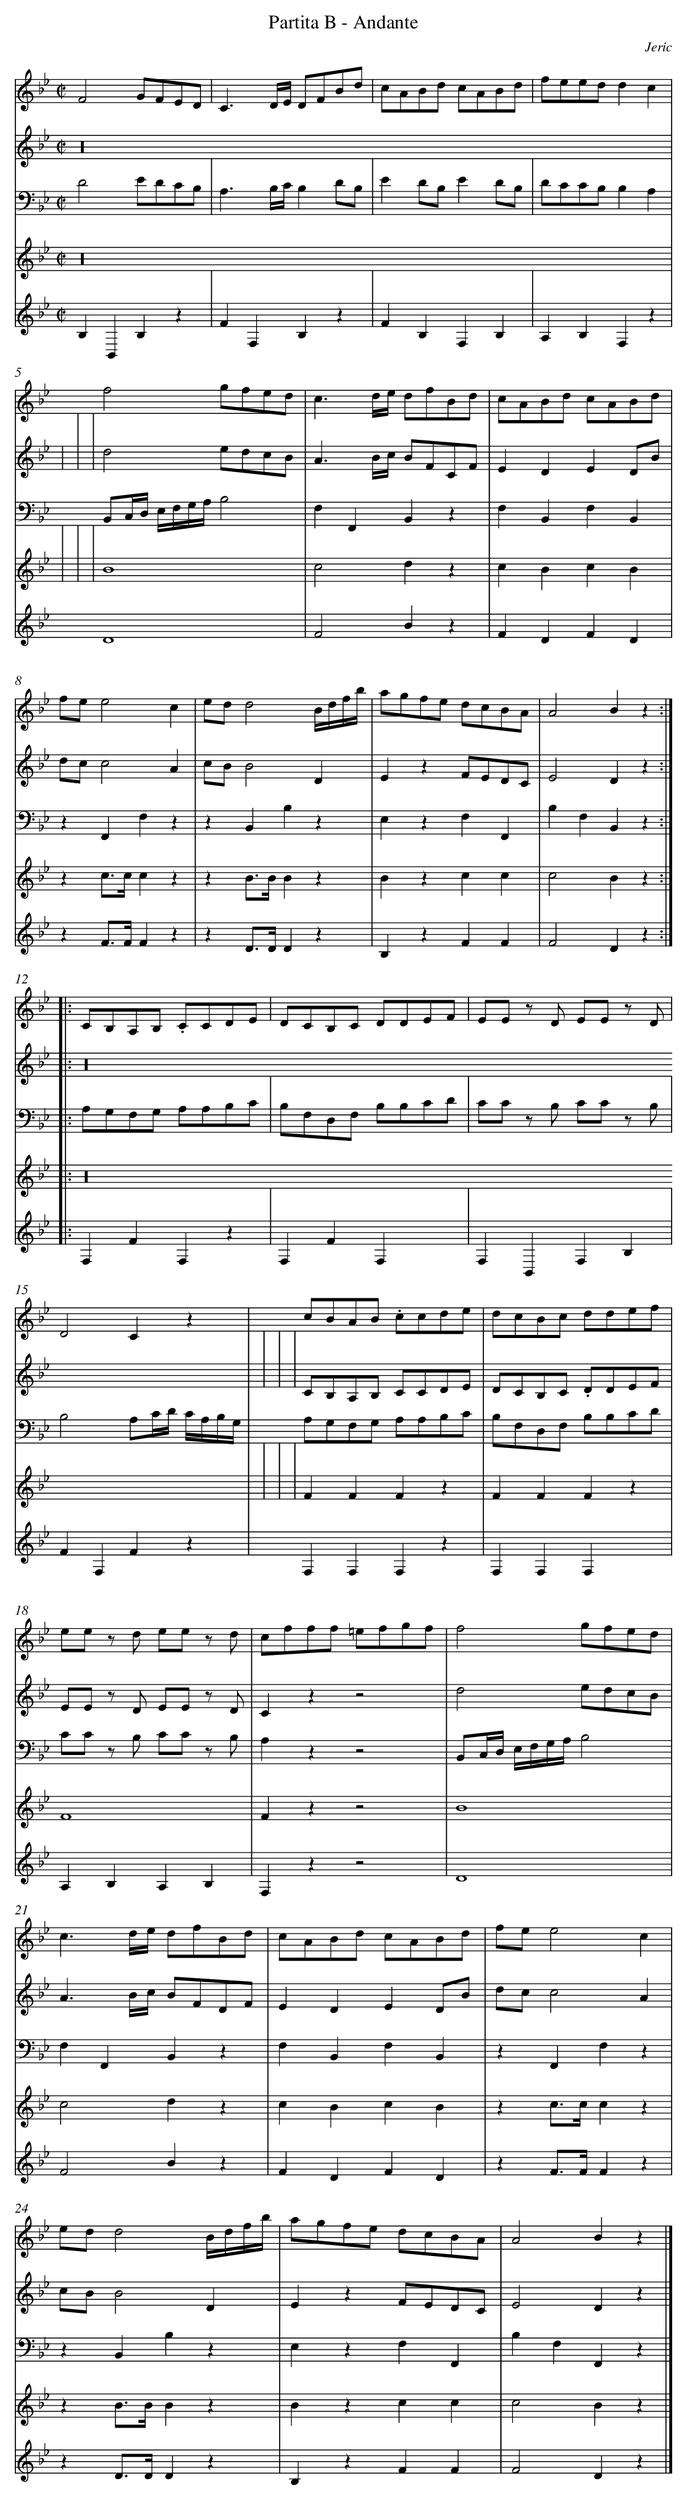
X:1
T: Partita B - Andante
C: Jeric
L: 1/8
M: C|
V: 1 clef=treble
V: 2 clef=treble
V: 3 clef=bass
V: 4 clef=treble
V: 5 clef=treble
K: Bb
[V:1] F4GFED |
[V:2] z32 |
[V:3] D4EDCB, |
[V:4] z32 |
[V:5] B,2B,,2B,2z2 |
[V:1] C3D/E/ DFBd |
[V:2]  |
[V:3] A,3B,/C/B,2DB, |
[V:4]  |
[V:5] F2F,2B,2z2 |
[V:1] cABd cABd |
[V:2]  |
[V:3] E2DB,E2DB, |
[V:4]  |
[V:5] F2B,2F,2B,2 |
[V:1] feedd2c2 |
[V:2]  |
[V:3] DCCB,B,2A,2 |
[V:4]  |
[V:5] A,2B,2F,2z2 |
[V:1] f4gfed |
[V:2] d4edcB |
[V:3] B,,C,/D,/ E,/F,/G,/A,/B,4 |
[V:4] B8 |
[V:5] D8 |
[V:1] c3d/e/ dfBd |
[V:2] A3B/c/ BFCF |
[V:3] F,2F,,2B,,2z2 |
[V:4] c4d2z2 |
[V:5] F4B2z2 |
[V:1] cABd cABd |
[V:2] E2D2E2DB |
[V:3] F,2B,,2F,2B,,2 |
[V:4] c2B2c2B2 |
[V:5] F2D2F2D2 |
[V:1] fee4c2 |
[V:2] dcc4A2 |
[V:3] z2F,,2F,2z2 |
[V:4] z2c>cc2z2 |
[V:5] z2F>FF2z2 |
[V:1] edd4B/d/f/b/ |
[V:2] cBB4D2 |
[V:3] z2B,,2B,2z2 |
[V:4] z2B>BB2z2 |
[V:5] z2D>DD2z2 |
[V:1] agfe dcBA |
[V:2] E2z2FEDC |
[V:3] E,2z2F,2F,,2 |
[V:4] B2z2c2c2 |
[V:5] B,2z2F2F2 |
[V:1] A4B2z2 :|]|:
[V:2] E4D2z2 :|]|:
[V:3] B,2F,2B,,2z2 :|]|:
[V:4] c4B2z2 :|]|:
[V:5] F4D2z2 :|]|:
[V:1] CB,A,B, .CCDE |
[V:2] z32 |
[V:3] A,G,F,G, A,A,B,C |
[V:4] z32 |
[V:5] F,2F2F,2z2 |
[V:1] DCB,C DDEF |
[V:2]  |
[V:3] B,F,D,F, B,B,CD |
[V:4]  |
[V:5] F,2F2F,2x2 |
[V:1] EE z D EE z D |
[V:2]  |
[V:3] CC z B, CC z B, |
[V:4]  |
[V:5] F,2B,,2F,2B,2 |
[V:1] D4C2z2 |
[V:2]  |
[V:3] B,4A,C/D/ C/A,/B,/G,/ |
[V:4]  |
[V:5] F2F,2F2z2 |
[V:1] cBAB .ccde |
[V:2] CB,A,B, CCDE |
[V:3] A,G,F,G, A,A,B,C |
[V:4] F2F2F2z2 |
[V:5] F,2F,2F,2z2 |
[V:1] dcBc ddef |
[V:2] DCB,C .DDEF |
[V:3] B,F,D,F, B,B,CD |
[V:4] F2F2F2z2 |
[V:5] F,2F,2F,2x2 |
[V:1] ee z d ee z d |
[V:2] EE z D EE z D |
[V:3] CC z B, CC z B, |
[V:4] F8 |
[V:5] A,2B,2A,2B,2 |
[V:1] cfff =efgf |
[V:2] C2z2z4 |
[V:3] A,2z2z4 |
[V:4] F2z2z4 |
[V:5] F,2z2z4 |
[V:1] f4gfed |
[V:2] d4edcB |
[V:3] B,,C,/D,/ E,/F,/G,/A,/B,4 |
[V:4] B8 |
[V:5] D8 |
[V:1] c3d/e/ dfBd |
[V:2] A3B/c/ BFDF |
[V:3] F,2F,,2B,,2z2 |
[V:4] c4d2z2 |
[V:5] F4B2z2 |
[V:1] cABd cABd |
[V:2] E2D2E2DB |
[V:3] F,2B,,2F,2B,,2 |
[V:4] c2B2c2B2 |
[V:5] F2D2F2D2 |
[V:1] fee4c2 |
[V:2] dcc4A2 |
[V:3] z2F,,2F,2z2 |
[V:4] z2c>cc2z2 |
[V:5] z2F>FF2z2 |
[V:1] edd4B/d/f/b/ |
[V:2] cBB4D2 |
[V:3] z2B,,2B,2z2 |
[V:4] z2B>BB2z2 |
[V:5] z2D>DD2z2 |
[V:1] agfe dcBA |
[V:2] E2z2FEDC |
[V:3] E,2z2F,2F,,2 |
[V:4] B2z2c2c2 |
[V:5] B,2z2F2F2 |
[V:1] A4B2z2 |]
[V:2] E4D2z2 |]
[V:3] B,2F,2F,,2z2 |]
[V:4] c4B2z2 |]
[V:5] F4D2z2 |]
